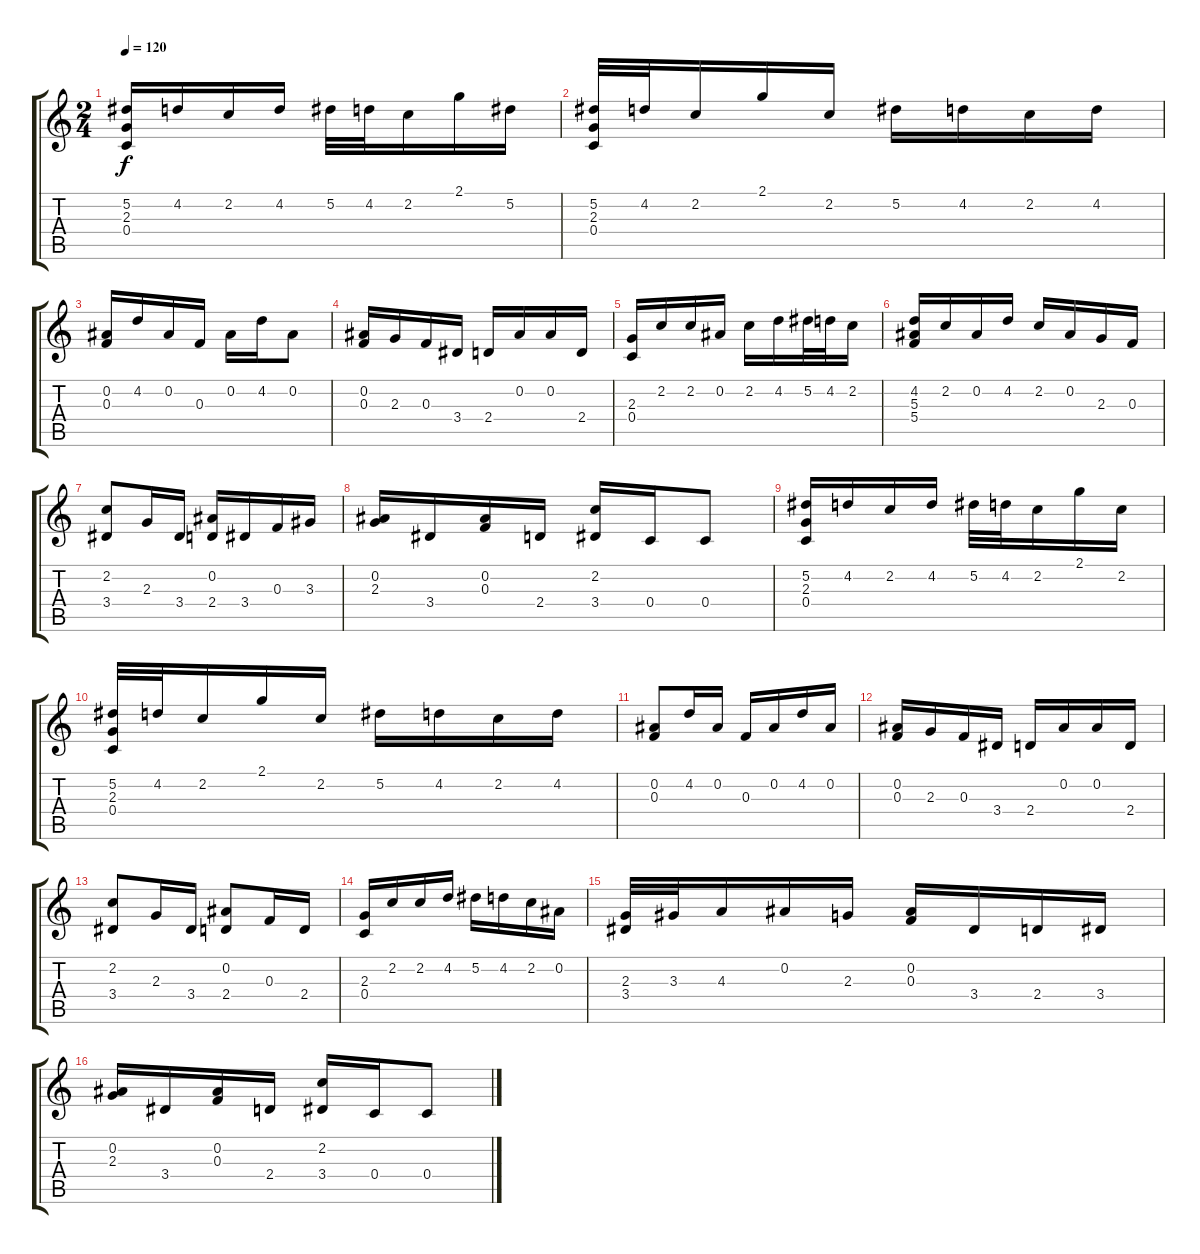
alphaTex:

\track "" {instrument acousticguitarnylon}
\staff {score tabs}
\tuning (F4 Bb3 F3 C3 Bb2 C2) {hide}
\ts (2 4)
\tempo 120
\clef g2
\ks c
(5.2 2.3 0.4).16{dy f} 4.2.16 2.2.16 4.2.16 5.2.32 4.2.32 2.2.16 2.1.16 5.2.16 |
(5.2 2.3 0.4).32 4.2.32 2.2.16 2.1.16 2.2.16 5.2.16 4.2.16 2.2.16 4.2.16 |
(0.2 0.3).16 4.2.16 0.2.16 0.3.16 0.2.16 4.2.16 0.2.8 |
(0.2 0.3).16 2.3.16 0.3.16 3.4.16 2.4.16 0.2.16 0.2.16 2.4.16 |
(2.3 0.4).16 2.2.16 2.2.16 0.2.16 2.2.16 4.2.16 5.2.32 4.2.32 2.2.16 |
(4.2 5.3 5.4).16 2.2.16 0.2.16 4.2.16 2.2.16 0.2.16 2.3.16 0.3.16 |
(2.2 3.4).8 2.3.16 3.4.16 (0.2 2.4).16 3.4.16 0.3.16 3.3.16 |
(0.2 2.3).16 3.4.16 (0.2 0.3).16 2.4.16 (2.2 3.4).16 0.4.16 0.4.8 |
(5.2 2.3 0.4).16 4.2.16 2.2.16 4.2.16 5.2.32 4.2.32 2.2.16 2.1.16 2.2.16 |
(5.2 2.3 0.4).32 4.2.32 2.2.16 2.1.16 2.2.16 5.2.16 4.2.16 2.2.16 4.2.16 |
(0.2 0.3).8 4.2.16 0.2.16 0.3.16 0.2.16 4.2.16 0.2.16 |
(0.2 0.3).16 2.3.16 0.3.16 3.4.16 2.4.16 0.2.16 0.2.16 2.4.16 |
(2.2 3.4).8 2.3.16 3.4.16 (0.2 2.4).8 0.3.16 2.4.16 |
(2.3 0.4).16 2.2.16 2.2.16 4.2.16 5.2.16 4.2.16 2.2.16 0.2.16 |
(2.3 3.4).32 3.3.32 4.3.16 0.2.16 2.3.16 (0.2 0.3).16 3.4.16 2.4.16 3.4.16 |
(0.2 2.3).16 3.4.16 (0.2 0.3).16 2.4.16 (2.2 3.4).16 0.4.16 0.4.8
